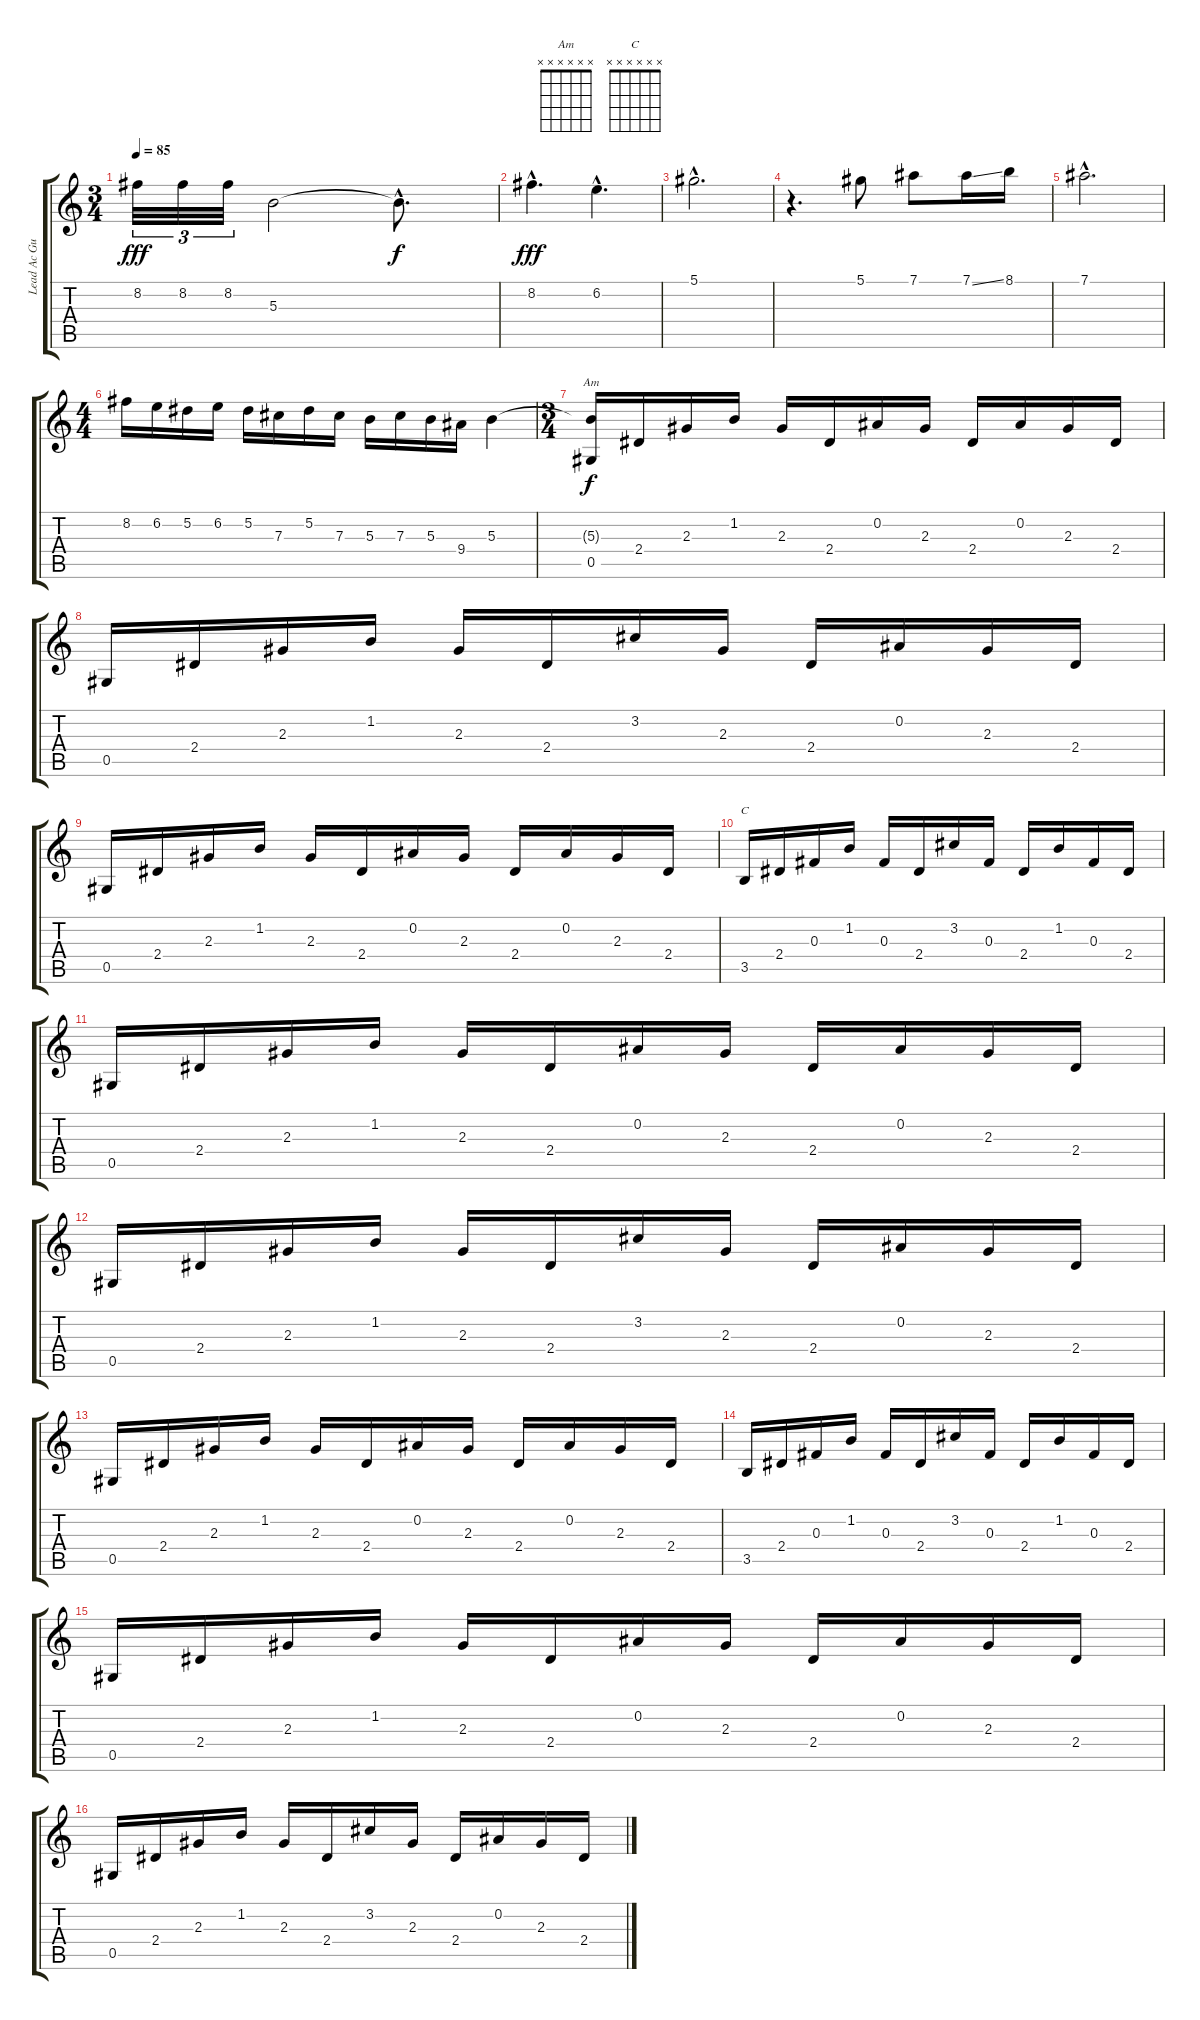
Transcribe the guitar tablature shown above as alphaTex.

\track ("Lead Ac Guitar" "Lead Ac Gu") {instrument acousticguitarsteel}
\staff {score tabs}
\tuning (Eb4 Bb3 Gb3 Db3 Ab2 Eb2) {hide}
\chord ("Am" x x x x x x) {firstfret 0}
\chord ("C" x x x x x x) {firstfret 0}
\ts (3 4)
\tempo 85
\clef g2
\ks c
8.2.32{tu (3 2) dy fff} 8.2.32{tu (3 2)} 8.2.32{tu (3 2)} 5.3.2 5.3{hac t}.8{d dy f} |
8.2{hac}.4{d dy fff} 6.2{hac}.4{d} |
5.1{hac}.2{d} |
r.4{d} 5.1.8 7.1.8 7.1{ss}.16 8.1.16 |
7.1{hac}.2{d} |
\ts (4 4)
8.2.16 6.2.16 5.2.16 6.2.16 5.2.16 7.3.16 5.2.16 7.3.16 5.3.16 7.3.16 5.3.16 9.4.16 5.3.4 |
\ts (3 4)
(5.3{t} 0.5).16{ch "Am" dy f} 2.4.16 2.3.16 1.2.16 2.3.16 2.4.16 0.2.16 2.3.16 2.4.16 0.2.16 2.3.16 2.4.16 |
0.5.16 2.4.16 2.3.16 1.2.16 2.3.16 2.4.16 3.2.16 2.3.16 2.4.16 0.2.16 2.3.16 2.4.16 |
0.5.16 2.4.16 2.3.16 1.2.16 2.3.16 2.4.16 0.2.16 2.3.16 2.4.16 0.2.16 2.3.16 2.4.16 |
3.5.16{ch "C"} 2.4.16 0.3.16 1.2.16 0.3.16 2.4.16 3.2.16 0.3.16 2.4.16 1.2.16 0.3.16 2.4.16 |
0.5.16 2.4.16 2.3.16 1.2.16 2.3.16 2.4.16 0.2.16 2.3.16 2.4.16 0.2.16 2.3.16 2.4.16 |
0.5.16 2.4.16 2.3.16 1.2.16 2.3.16 2.4.16 3.2.16 2.3.16 2.4.16 0.2.16 2.3.16 2.4.16 |
0.5.16 2.4.16 2.3.16 1.2.16 2.3.16 2.4.16 0.2.16 2.3.16 2.4.16 0.2.16 2.3.16 2.4.16 |
3.5.16 2.4.16 0.3.16 1.2.16 0.3.16 2.4.16 3.2.16 0.3.16 2.4.16 1.2.16 0.3.16 2.4.16 |
0.5.16 2.4.16 2.3.16 1.2.16 2.3.16 2.4.16 0.2.16 2.3.16 2.4.16 0.2.16 2.3.16 2.4.16 |
0.5.16 2.4.16 2.3.16 1.2.16 2.3.16 2.4.16 3.2.16 2.3.16 2.4.16 0.2.16 2.3.16 2.4.16
